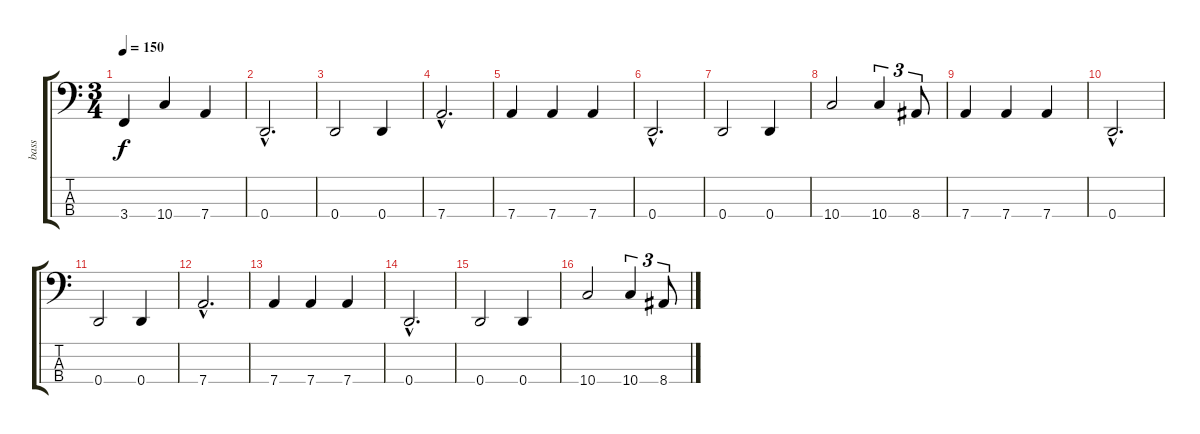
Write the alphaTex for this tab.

\track ("bass" "bass") {instrument electricbassfinger}
\staff {score tabs}
\tuning (G2 D2 A1 D1) {hide}
\ts (3 4)
\tempo 150
\clef f4
\ks c
3.4.4{dy f} 10.4.4 7.4.4 |
0.4{hac}.2{d} |
0.4.2 0.4.4 |
7.4{hac}.2{d} |
7.4.4 7.4.4 7.4.4 |
0.4{hac}.2{d} |
0.4.2 0.4.4 |
10.4.2 10.4.4{tu (3 2)} 8.4.8{tu (3 2)} |
7.4.4 7.4.4 7.4.4 |
0.4{hac}.2{d} |
0.4.2 0.4.4 |
7.4{hac}.2{d} |
7.4.4 7.4.4 7.4.4 |
0.4{hac}.2{d} |
0.4.2 0.4.4 |
10.4.2 10.4.4{tu (3 2)} 8.4.8{tu (3 2)}
